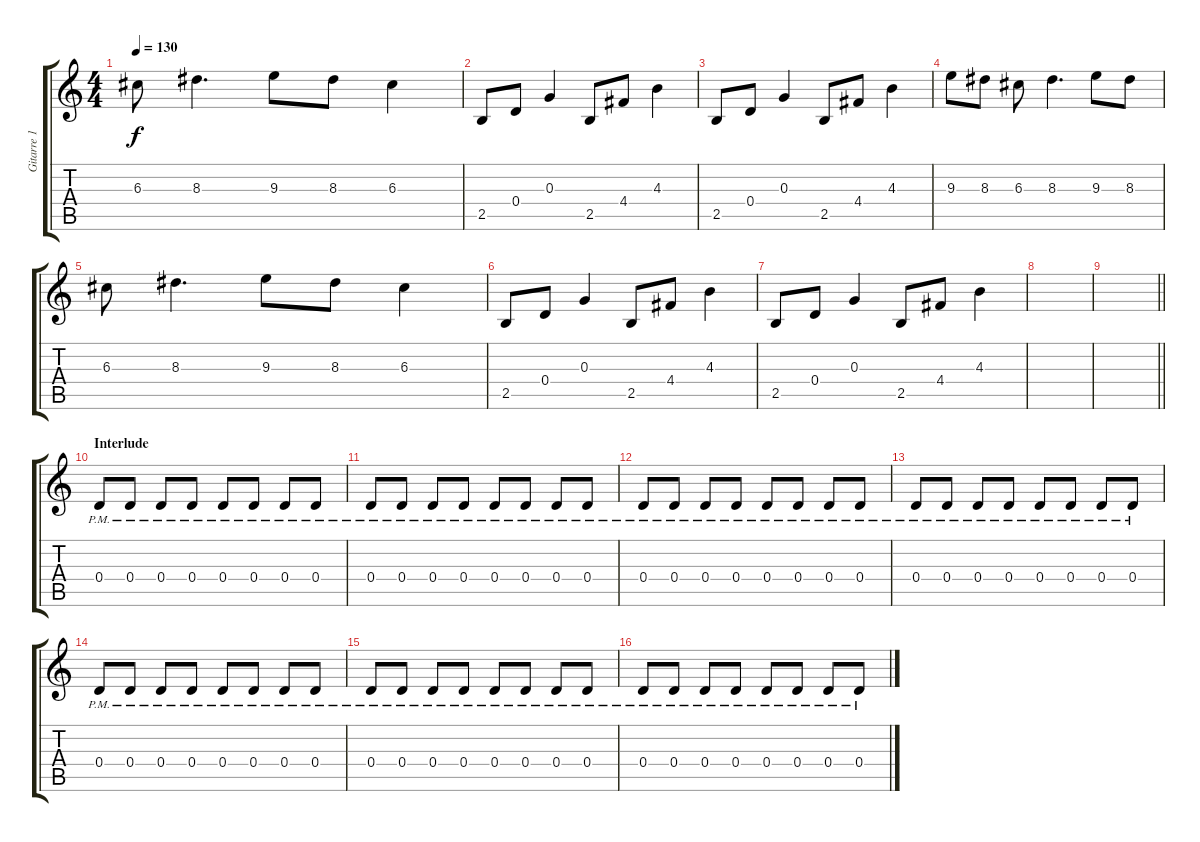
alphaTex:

\track ("Gitarre 1" "Gitarre 1") {instrument distortionguitar}
\staff {score tabs}
\tuning (E4 B3 G3 D3 A2 E2) {hide}
\ts (4 4)
\tempo 130
\clef g2
\ks c
6.3.8{dy f} 8.3.4{d} 9.3.8 8.3.8 6.3.4 |
2.5.8 0.4.8 0.3.4 2.5.8 4.4.8 4.3.4 |
2.5.8 0.4.8 0.3.4 2.5.8 4.4.8 4.3.4 |
9.3.8 8.3.8 6.3.8 8.3.4{d} 9.3.8 8.3.8 |
6.3.8 8.3.4{d} 9.3.8 8.3.8 6.3.4 |
2.5.8 0.4.8 0.3.4 2.5.8 4.4.8 4.3.4 |
2.5.8 0.4.8 0.3.4 2.5.8 4.4.8 4.3.4 |
|
\barLineRight lightlight
|
\section ("" "Interlude")
0.4{pm}.8 0.4{pm}.8 0.4{pm}.8 0.4{pm}.8 0.4{pm}.8 0.4{pm}.8 0.4{pm}.8 0.4{pm}.8 |
0.4{pm}.8 0.4{pm}.8 0.4{pm}.8 0.4{pm}.8 0.4{pm}.8 0.4{pm}.8 0.4{pm}.8 0.4{pm}.8 |
0.4{pm}.8 0.4{pm}.8 0.4{pm}.8 0.4{pm}.8 0.4{pm}.8 0.4{pm}.8 0.4{pm}.8 0.4{pm}.8 |
0.4{pm}.8 0.4{pm}.8 0.4{pm}.8 0.4{pm}.8 0.4{pm}.8 0.4{pm}.8 0.4{pm}.8 0.4{pm}.8 |
0.4{pm}.8 0.4{pm}.8 0.4{pm}.8 0.4{pm}.8 0.4{pm}.8 0.4{pm}.8 0.4{pm}.8 0.4{pm}.8 |
0.4{pm}.8 0.4{pm}.8 0.4{pm}.8 0.4{pm}.8 0.4{pm}.8 0.4{pm}.8 0.4{pm}.8 0.4{pm}.8 |
0.4{pm}.8 0.4{pm}.8 0.4{pm}.8 0.4{pm}.8 0.4{pm}.8 0.4{pm}.8 0.4{pm}.8 0.4{pm}.8
